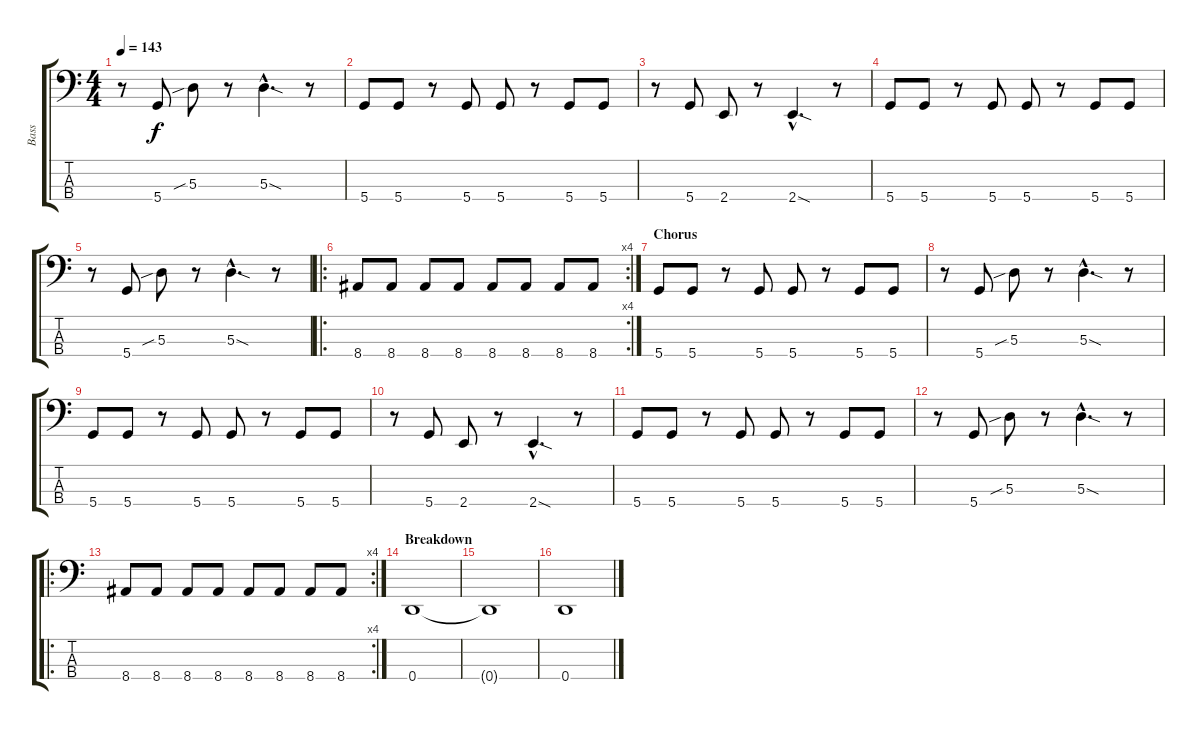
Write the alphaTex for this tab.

\track ("Bass" "Bass") {instrument electricbassfinger}
\staff {score tabs}
\tuning (G2 D2 A1 D1) {hide}
\ts (4 4)
\tempo 143
\clef f4
\ks c
r.8{dy f} 5.4.8 5.3{sib}.8 r.8 5.3{sod hac}.4{d} r.8 |
5.4.8 5.4.8 r.8 5.4.8 5.4.8 r.8 5.4.8 5.4.8 |
r.8 5.4.8 2.4.8 r.8 2.4{sod hac}.4{d} r.8 |
5.4.8 5.4.8 r.8 5.4.8 5.4.8 r.8 5.4.8 5.4.8 |
r.8 5.4.8 5.3{sib}.8 r.8 5.3{sod hac}.4{d} r.8 |
\ro
\rc 4
8.4.8 8.4.8 8.4.8 8.4.8 8.4.8 8.4.8 8.4.8 8.4.8 |
\section ("" "Chorus")
5.4.8 5.4.8 r.8 5.4.8 5.4.8 r.8 5.4.8 5.4.8 |
r.8 5.4.8 5.3{sib}.8 r.8 5.3{sod hac}.4{d} r.8 |
5.4.8 5.4.8 r.8 5.4.8 5.4.8 r.8 5.4.8 5.4.8 |
r.8 5.4.8 2.4.8 r.8 2.4{sod hac}.4{d} r.8 |
5.4.8 5.4.8 r.8 5.4.8 5.4.8 r.8 5.4.8 5.4.8 |
r.8 5.4.8 5.3{sib}.8 r.8 5.3{sod hac}.4{d} r.8 |
\ro
\rc 4
8.4.8 8.4.8 8.4.8 8.4.8 8.4.8 8.4.8 8.4.8 8.4.8 |
\section ("" "Breakdown")
0.4.1 |
0.4{t}.1 |
0.4.1
